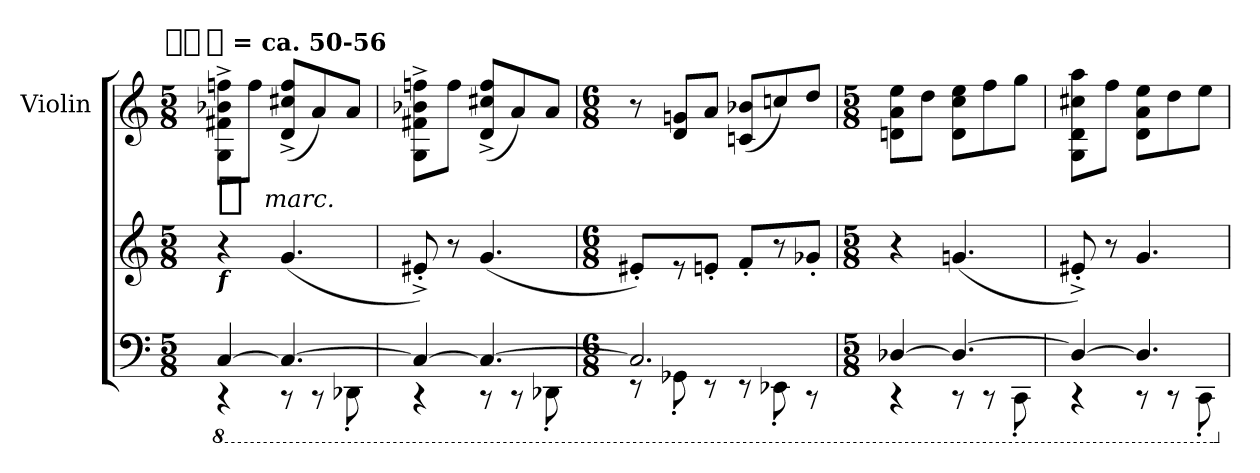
**kern	**kern	**kern	**dynam
*part2	*part2	*part1	*part1
*staff3	*staff2	*staff1	*staff1
*	*	*I"Violin	*
*	*	*I'Vln.	*
*clefF4	*clefG2	*clefG2	*
*k[]	*k[]	*k[]	*
!!LO:TX:omd:t=[quarter][quarter-dot] = ca. 50-56
*M5/8	*M5/8	*M5/8	*
*MM120	*MM120	*MM120	*
*8ba	*	*	*
=1	=1	=1	=1
*^	*	*	*
!	!	!LO:TX:b:Bi:t=f	!	!
!	!	!	!	!LO:DY:b:t=%s marc.
[4CC/	4r	4r	8G^\ 8f#X^\ 8b-X^\ 8ffn^\L	f
.	.	.	8ff\J	.
4.CC/_	8r	(<4.g/	(<8d^/ 8cc#X^/ 8ff^/L	.
.	8r	.	8a/)	.
.	8DDD-X'\	.	8a/J	.
=2	=2	=2	=2	=2
4CC/_	4r	8e#X'^/)	8G^\ 8f#X^\ 8b-X^\ 8ffn^\L	.
.	.	8r	8ff\J	.
4.CC/_	8r	(<4.g/	(<8d^/ 8cc#X^/ 8ff^/L	.
.	8r	.	8a/)	.
.	8DDD-X'\	.	8a/J	.
=3	=3	=3	=3	=3
*M6/8	*	*M6/8	*M6/8	*
2.CC/]	8r	8e#X'/L)	8r	.
.	8GGG-X'\	8r	8d/ 8gni/L	.
.	8r	8en'/J	8a/J	.
.	8r	8f'/L	(<8cn/ 8b-X/L	.
.	8EEE-X'\	8r	8ccn/)	.
.	8r	8g-X'/J	8dd/J	.
=4	=4	=4	=4	=4
*M5/8	*	*M5/8	*M5/8	*
[4DD-X/	4r	4r	8dni\ 8a\ 8ee\L	.
.	.	.	8dd\J	.
4.DD-/_	8r	(<4.gn/	8d\ 8cc\ 8ee\L	.
.	8r	.	8ff\	.
.	8CCC'\	.	8gg\J	.
=5	=5	=5	=5	=5
4DD-/_	4r	8e#X'^/)	8G\ 8d\ 8cc#X\ 8aa\L	.
.	.	8r	8ff\J	.
4.DD-/]	8r	4.g/	8d\ 8a\ 8ee\L	.
.	8r	.	8dd\	.
.	8CCC'\	.	8ee\J	.
*X8ba	*	*	*	*
*v	*v	*	*	*
=	=	=	=
*-	*-	*-	*-
